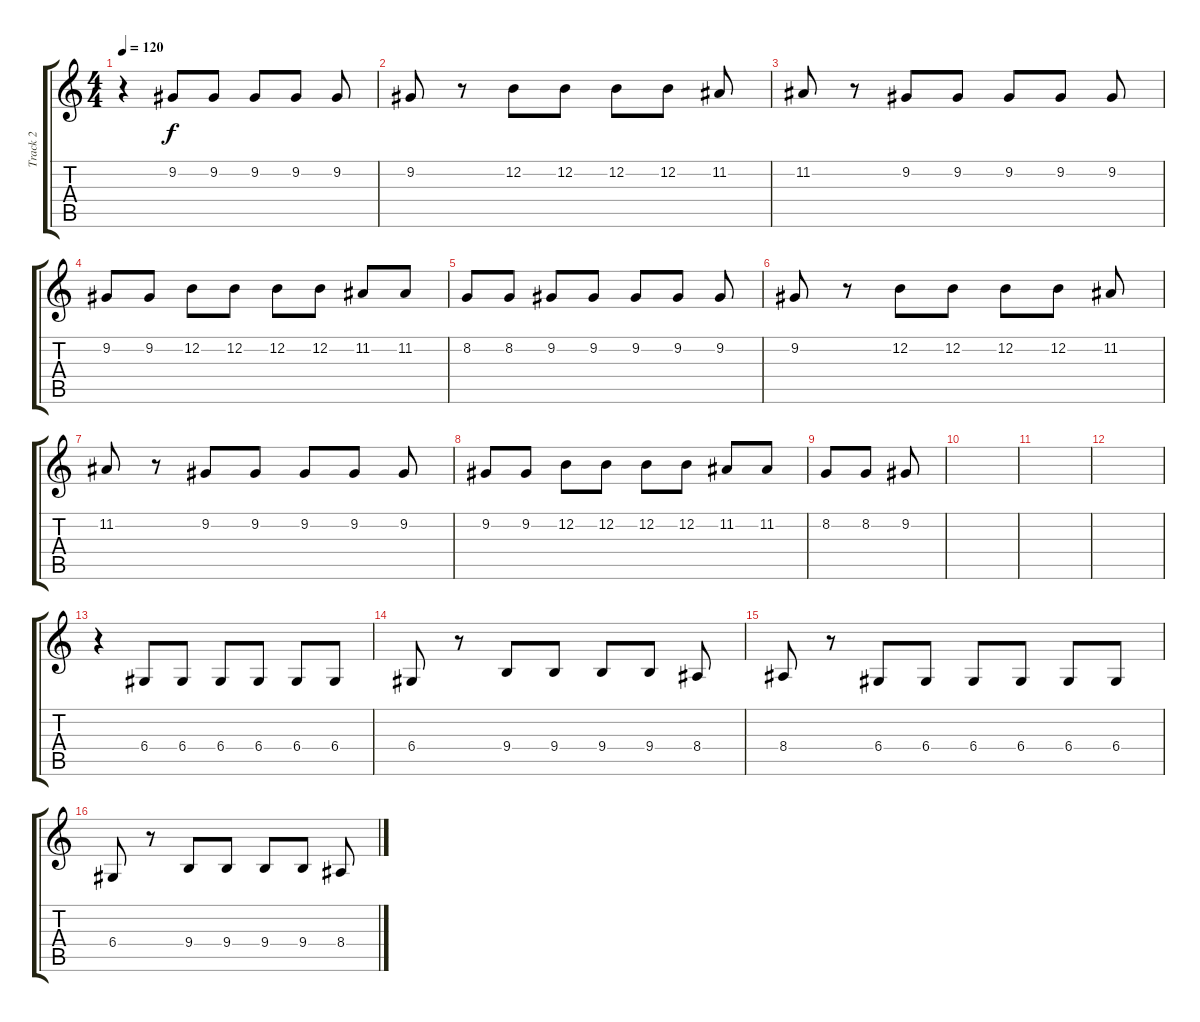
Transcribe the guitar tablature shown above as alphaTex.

\track ("Track 2" "Track 2") {instrument lead1square}
\staff {score tabs}
\tuning (E4 B3 G3 D3 A2 E2) {hide}
\ts (4 4)
\tempo 120
\clef g2
\ks c
r.4{dy f} 9.2.8 9.2.8 9.2.8 9.2.8 9.2.8 |
9.2.8 r.8 12.2.8 12.2.8 12.2.8 12.2.8 11.2.8 |
11.2.8 r.8 9.2.8 9.2.8 9.2.8 9.2.8 9.2.8 |
9.2.8 9.2.8 12.2.8 12.2.8 12.2.8 12.2.8 11.2.8 11.2.8 |
8.2.8 8.2.8 9.2.8 9.2.8 9.2.8 9.2.8 9.2.8 |
9.2.8 r.8 12.2.8 12.2.8 12.2.8 12.2.8 11.2.8 |
11.2.8 r.8 9.2.8 9.2.8 9.2.8 9.2.8 9.2.8 |
9.2.8 9.2.8 12.2.8 12.2.8 12.2.8 12.2.8 11.2.8 11.2.8 |
8.2.8 8.2.8 9.2.8 |
|
|
|
r.4 6.4.8 6.4.8 6.4.8 6.4.8 6.4.8 6.4.8 |
6.4.8 r.8 9.4.8 9.4.8 9.4.8 9.4.8 8.4.8 |
8.4.8 r.8 6.4.8 6.4.8 6.4.8 6.4.8 6.4.8 6.4.8 |
6.4.8 r.8 9.4.8 9.4.8 9.4.8 9.4.8 8.4.8
